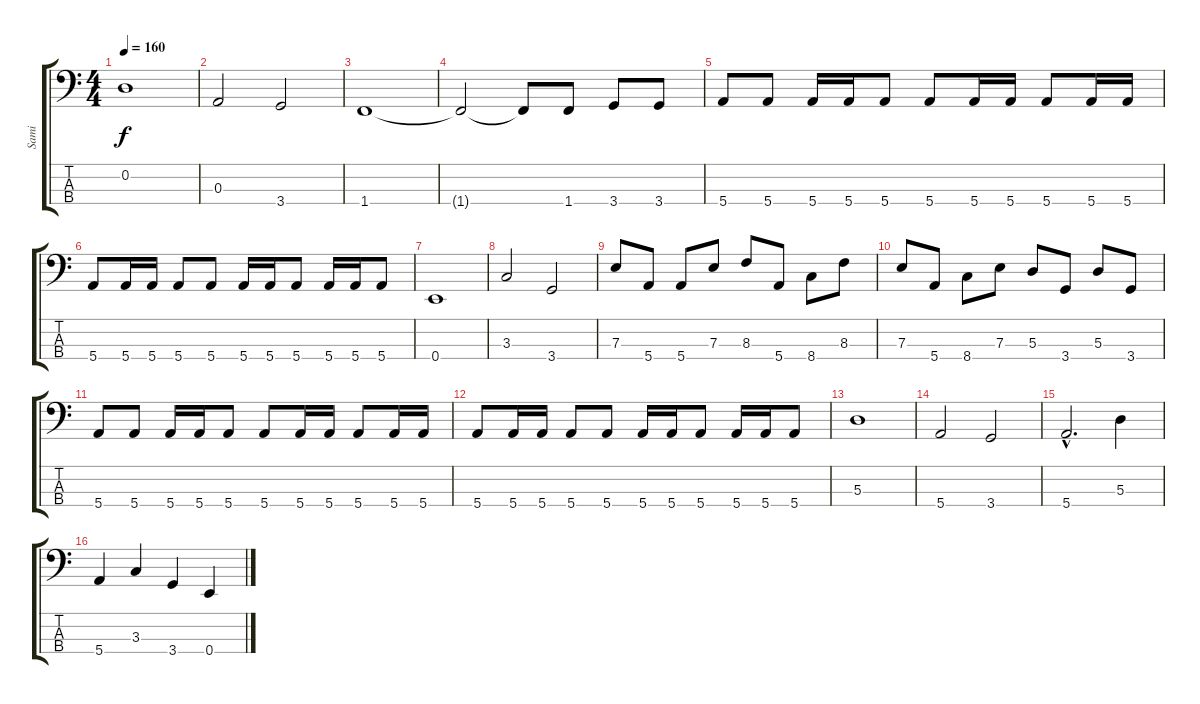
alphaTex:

\track ("Sami" "Sami") {instrument electricbasspick}
\staff {score tabs}
\tuning (G2 D2 A1 E1) {hide}
\ts (4 4)
\tempo 160
\clef f4
\ks c
0.2.1{dy f} |
0.3.2 3.4.2 |
1.4.1 |
1.4{t}.2 1.4{t}.8 1.4.8 3.4.8 3.4.8 |
5.4.8 5.4.8 5.4.16 5.4.16 5.4.8 5.4.8 5.4.16 5.4.16 5.4.8 5.4.16 5.4.16 |
5.4.8 5.4.16 5.4.16 5.4.8 5.4.8 5.4.16 5.4.16 5.4.8 5.4.16 5.4.16 5.4.8 |
0.4.1 |
3.3.2 3.4.2 |
7.3.8 5.4.8 5.4.8 7.3.8 8.3.8 5.4.8 8.4.8 8.3.8 |
7.3.8 5.4.8 8.4.8 7.3.8 5.3.8 3.4.8 5.3.8 3.4.8 |
5.4.8 5.4.8 5.4.16 5.4.16 5.4.8 5.4.8 5.4.16 5.4.16 5.4.8 5.4.16 5.4.16 |
5.4.8 5.4.16 5.4.16 5.4.8 5.4.8 5.4.16 5.4.16 5.4.8 5.4.16 5.4.16 5.4.8 |
5.3.1 |
5.4.2 3.4.2 |
5.4{hac}.2{d} 5.3.4 |
5.4.4 3.3.4 3.4.4 0.4.4
